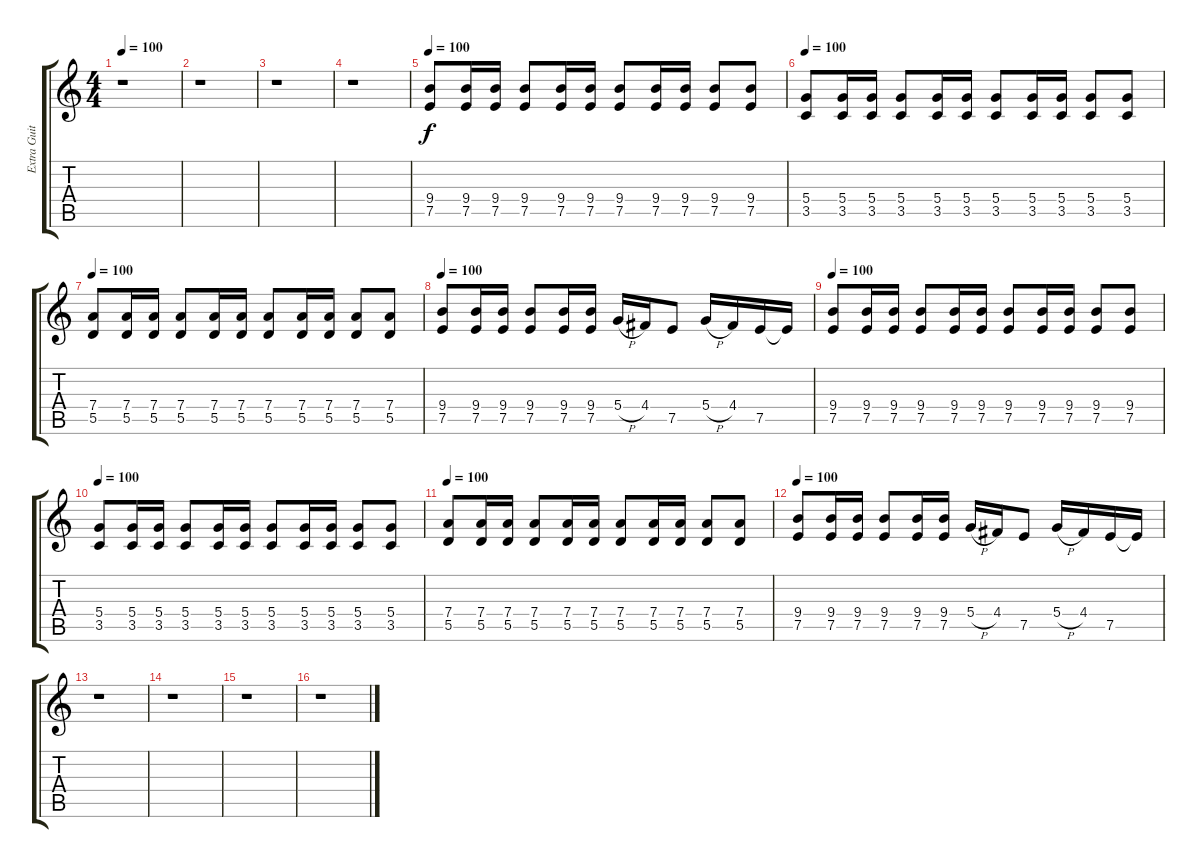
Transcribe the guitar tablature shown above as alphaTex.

\track ("Extra Guitar" "Extra Guit") {instrument overdrivenguitar}
\staff {score tabs}
\tuning (E4 B3 G3 D3 A2 E2) {hide}
\ts (4 4)
\tempo 100
\clef g2
\ks c
r.1{dy f} |
r.1 |
r.1 |
r.1 |
\tempo 100
(9.4 7.5).8{instrument distortionguitar} (9.4 7.5).16 (9.4 7.5).16 (9.4 7.5).8 (9.4 7.5).16 (9.4 7.5).16 (9.4 7.5).8 (9.4 7.5).16 (9.4 7.5).16 (9.4 7.5).8 (9.4 7.5).8 |
\tempo 100
(5.4 3.5).8 (5.4 3.5).16 (5.4 3.5).16 (5.4 3.5).8 (5.4 3.5).16 (5.4 3.5).16 (5.4 3.5).8 (5.4 3.5).16 (5.4 3.5).16 (5.4 3.5).8 (5.4 3.5).8 |
\tempo 100
(7.4 5.5).8 (7.4 5.5).16 (7.4 5.5).16 (7.4 5.5).8 (7.4 5.5).16 (7.4 5.5).16 (7.4 5.5).8 (7.4 5.5).16 (7.4 5.5).16 (7.4 5.5).8 (7.4 5.5).8 |
\tempo 100
(9.4 7.5).8 (9.4 7.5).16 (9.4 7.5).16 (9.4 7.5).8 (9.4 7.5).16 (9.4 7.5).16 5.4{h}.16 4.4.16 7.5.8 5.4{h}.16 4.4.16 7.5.16 7.5{t}.16 |
\tempo 100
(9.4 7.5).8 (9.4 7.5).16 (9.4 7.5).16 (9.4 7.5).8 (9.4 7.5).16 (9.4 7.5).16 (9.4 7.5).8 (9.4 7.5).16 (9.4 7.5).16 (9.4 7.5).8 (9.4 7.5).8 |
\tempo 100
(5.4 3.5).8 (5.4 3.5).16 (5.4 3.5).16 (5.4 3.5).8 (5.4 3.5).16 (5.4 3.5).16 (5.4 3.5).8 (5.4 3.5).16 (5.4 3.5).16 (5.4 3.5).8 (5.4 3.5).8 |
\tempo 100
(7.4 5.5).8 (7.4 5.5).16 (7.4 5.5).16 (7.4 5.5).8 (7.4 5.5).16 (7.4 5.5).16 (7.4 5.5).8 (7.4 5.5).16 (7.4 5.5).16 (7.4 5.5).8 (7.4 5.5).8 |
\tempo 100
(9.4 7.5).8 (9.4 7.5).16 (9.4 7.5).16 (9.4 7.5).8 (9.4 7.5).16 (9.4 7.5).16 5.4{h}.16 4.4.16 7.5.8 5.4{h}.16 4.4.16 7.5.16 7.5{t}.16 |
r.1 |
r.1 |
r.1 |
r.1
